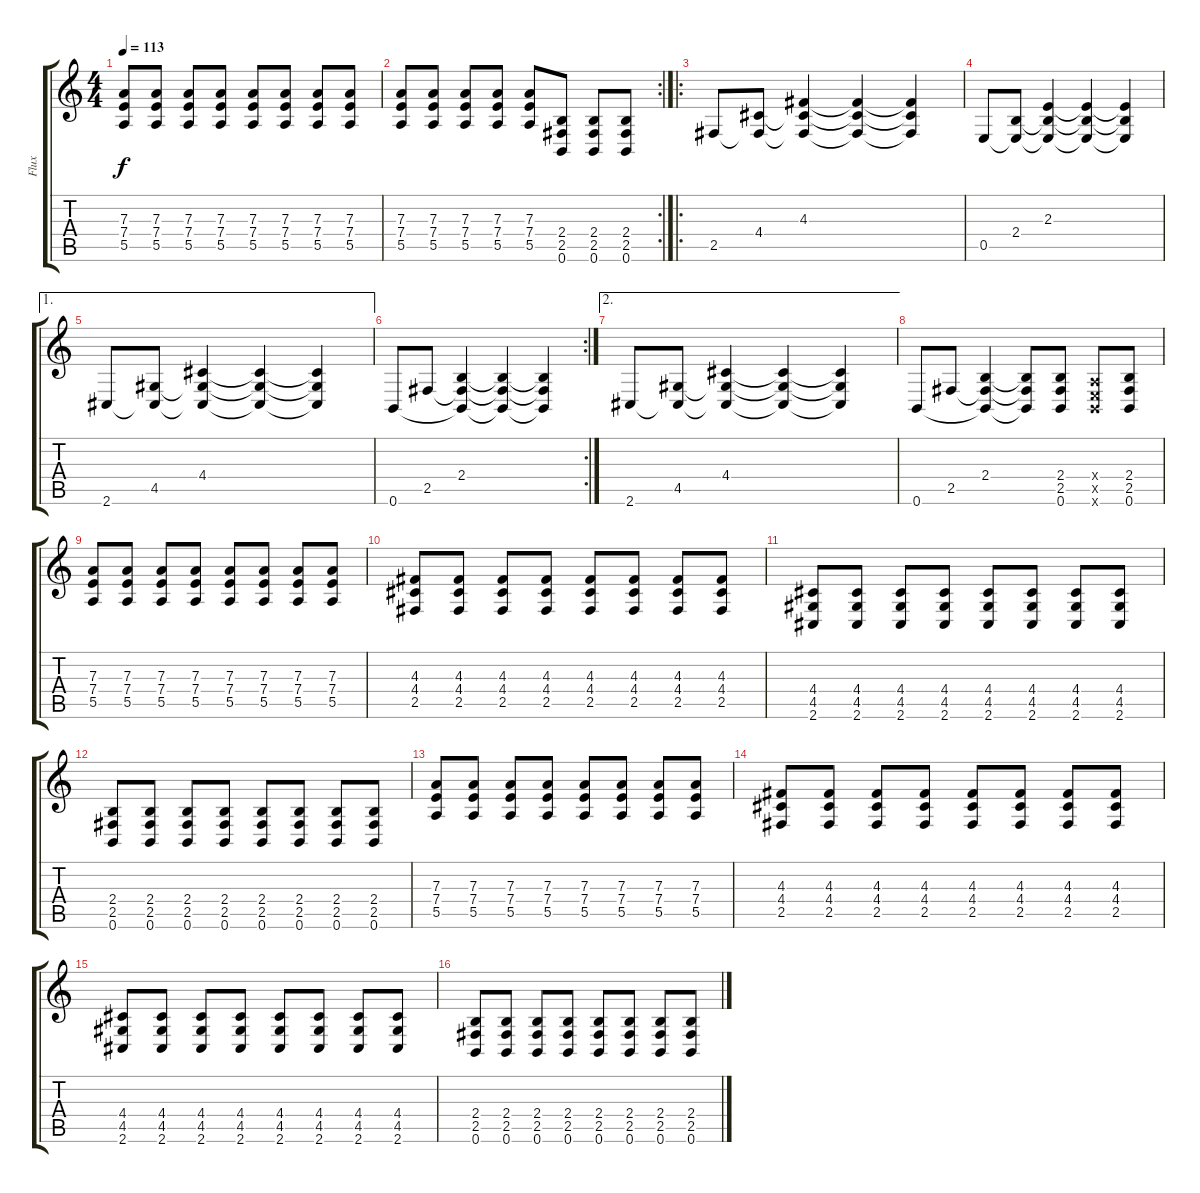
\track ("Flux" "Flux") {instrument distortionguitar}
\staff {score tabs}
\tuning (B3 G3 D3 A2 E2 B1) {hide}
\ts (4 4)
\tempo 113
\clef g2
\ks c
(7.3 7.4 5.5).8{dy f} (7.3 7.4 5.5).8 (7.3 7.4 5.5).8 (7.3 7.4 5.5).8 (7.3 7.4 5.5).8 (7.3 7.4 5.5).8 (7.3 7.4 5.5).8 (7.3 7.4 5.5).8 |
\rc 2
(7.3 7.4 5.5).8 (7.3 7.4 5.5).8 (7.3 7.4 5.5).8 (7.3 7.4 5.5).8 (7.3 7.4 5.5).8 (2.4 2.5 0.6).8 (2.4 2.5 0.6).8 (2.4 2.5 0.6).8 |
\ro
2.5.8{instrument electricguitarclean} (4.4 2.5{t}).8 (4.3 4.4{t} 2.5{t}).4 (4.3{t} 4.4{t} 2.5{t}).4 (4.3{t} 4.4{t} 2.5{t}).4 |
0.5.8 (2.4 0.5{t}).8 (2.3 2.4{t} 0.5{t}).4 (2.3{t} 2.4{t} 0.5{t}).4 (2.3{t} 2.4{t} 0.5{t}).4 |
\ae 1
2.6.8 (4.5 2.6{t}).8 (4.4 4.5{t} 2.6{t}).4 (4.4{t} 4.5{t} 2.6{t}).4 (4.4{t} 4.5{t} 2.6{t}).4 |
\rc 2
0.6.8 2.5.8 (2.4 2.5{t} 0.6{t}).4 (2.4{t} 2.5{t} 0.6{t}).4 (2.4{t} 2.5{t} 0.6{t}).4 |
\ae 2
2.6.8 (4.5 2.6{t}).8 (4.4 4.5{t} 2.6{t}).4 (4.4{t} 4.5{t} 2.6{t}).4 (4.4{t} 4.5{t} 2.6{t}).4 |
0.6.8 2.5.8 (2.4 2.5{t} 0.6{t}).4 (2.4{t} 2.5{t} 0.6{t}).8 (2.4 2.5 0.6).8{instrument distortionguitar} (0.4{x} 0.5{x} 0.6{x}).8 (2.4 2.5 0.6).8 |
(7.3 7.4 5.5).8 (7.3 7.4 5.5).8 (7.3 7.4 5.5).8 (7.3 7.4 5.5).8 (7.3 7.4 5.5).8 (7.3 7.4 5.5).8 (7.3 7.4 5.5).8 (7.3 7.4 5.5).8 |
(4.3 4.4 2.5).8 (4.3 4.4 2.5).8 (4.3 4.4 2.5).8 (4.3 4.4 2.5).8 (4.3 4.4 2.5).8 (4.3 4.4 2.5).8 (4.3 4.4 2.5).8 (4.3 4.4 2.5).8 |
(4.4 4.5 2.6).8 (4.4 4.5 2.6).8 (4.4 4.5 2.6).8 (4.4 4.5 2.6).8 (4.4 4.5 2.6).8 (4.4 4.5 2.6).8 (4.4 4.5 2.6).8 (4.4 4.5 2.6).8 |
(2.4 2.5 0.6).8 (2.4 2.5 0.6).8 (2.4 2.5 0.6).8 (2.4 2.5 0.6).8 (2.4 2.5 0.6).8 (2.4 2.5 0.6).8 (2.4 2.5 0.6).8 (2.4 2.5 0.6).8 |
(7.3 7.4 5.5).8 (7.3 7.4 5.5).8 (7.3 7.4 5.5).8 (7.3 7.4 5.5).8 (7.3 7.4 5.5).8 (7.3 7.4 5.5).8 (7.3 7.4 5.5).8 (7.3 7.4 5.5).8 |
(4.3 4.4 2.5).8 (4.3 4.4 2.5).8 (4.3 4.4 2.5).8 (4.3 4.4 2.5).8 (4.3 4.4 2.5).8 (4.3 4.4 2.5).8 (4.3 4.4 2.5).8 (4.3 4.4 2.5).8 |
(4.4 4.5 2.6).8 (4.4 4.5 2.6).8 (4.4 4.5 2.6).8 (4.4 4.5 2.6).8 (4.4 4.5 2.6).8 (4.4 4.5 2.6).8 (4.4 4.5 2.6).8 (4.4 4.5 2.6).8 |
(2.4 2.5 0.6).8 (2.4 2.5 0.6).8 (2.4 2.5 0.6).8 (2.4 2.5 0.6).8 (2.4 2.5 0.6).8 (2.4 2.5 0.6).8 (2.4 2.5 0.6).8 (2.4 2.5 0.6).8
